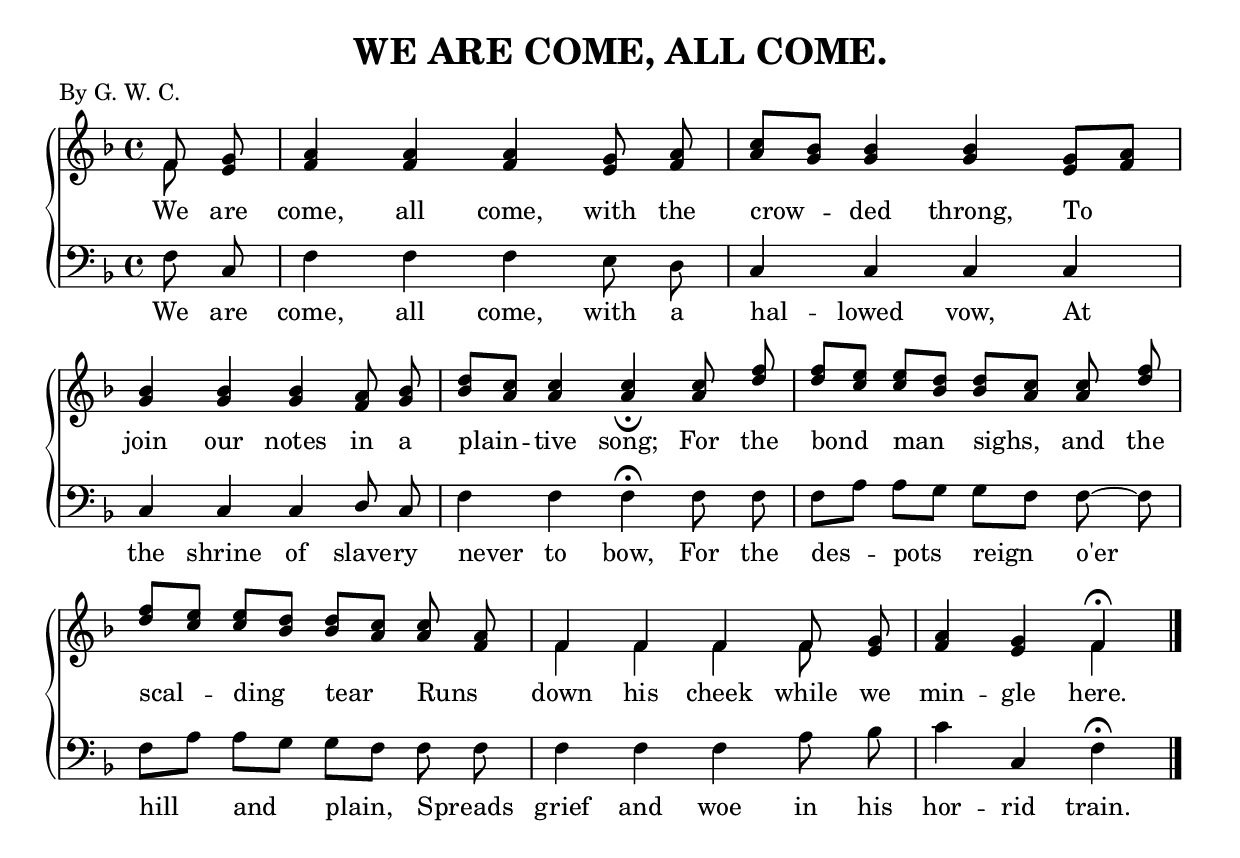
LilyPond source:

\version "2.10"
\include "english.ly"

\header {
  title = "WE ARE COME, ALL COME."
  poet = "By G. W. C."
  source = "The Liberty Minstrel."
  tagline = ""
}

verseOne = \lyricmode {
  We are  come, all come, with the  crow -- ded throng,
  To  join our notes in a  plain -- tive song;
  For the  bond man sighs, and the  scal -- ding tear
  Runs _ down his cheek while we   min -- gle here.
}

verseTwo = \lyricmode {
  We are  come, all come, with a  hal -- lowed vow,
  At  the shrine of slave -- ry  never to bow,
  For the  des -- pots reign o'er _ hill and plain,
  Spreads _ grief and woe in his   hor -- rid train.
}

treble =  \relative c' {
  \clef treble
  \time 4/4
  \key f \major
  \autoBeamOff
  \stemUp  
  \override Staff.TimeSignature #'style = #'()

  \partial 4 f8 <e g>8 |
      <f a>4 <f a> <f a> <e g>8 <f a> |
      <a c>8[ <g bf>] <g bf>4 <g bf> <e g>8[ <f a>8] |

  \break
  <g bf>4 <g bf> <g bf> <f a>8 <g bf> |
      <bf d>8[ <a c>] <a c>4 <a c>_\fermata <a c>8 <d f> |
      <d f>8[ <c e>] <c e>[ <bf d>] <bf d>[ <c a>] <c a> <d f> |

  \break
  <d f>8[ <c e>] <c e>[ <bf d>] <bf d>[ <a c>] <a c> <f a> |
      f4 f f f8 <e g> |
      <f a>4 <e g> f^\fermata \bar "|."
}

alto =  \relative c' {
  \clef treble
  \time 4/4
  \key f \major
  \autoBeamOff
  \stemDown  
  \override Staff.TimeSignature #'style = #'()

  \partial 4 f8 s8 | s1 | s1 |

  \break
  s1 | s1 | s1 |
  
  \break
  s1 | f4 f4 f4 f8 s8 | s4 s4 f4 \bar "|."
}


bass =  \relative c {
  \clef bass
  \time 4/4
  \key f \major
  \autoBeamOff
  \override Staff.TimeSignature #'style = #'()

  \partial 4 f8 c8 |
      f4 f f e8 d8 |
      c4 c c c |

  \break
  c4 c c \stemUp d8 \stemNeutral c |
      f4 f f^\fermata f8 f |
      f[ a] a[ g] g[ f] f ~ f |

  \break
  f8[ a] a[ g] g[ f] f f |
      f4 f f a8 bf8
      c4 c, f^\fermata \bar "|."
} 

\score { 
  \new ChoirStaff \with{systemStartDelimiter = #'SystemStartBrace }	
   <<
     \new Staff = "upper"  
             << 
     \new Voice = "treble" { \treble }
     \new Voice = "alto" { \alto }
             >> 
     \new Lyrics \lyricsto "treble" { \verseOne }
     \new Staff = "lower"  \new Voice = "bass" { \bass }
     \new Lyrics \lyricsto "treble" { \verseTwo }
   >>
   
   
\layout {
	indent=0
	\context { \Staff \override Rest #'style = #'classical }
	\context { \Score \remove "Bar_number_engraver" }
	\context { \Lyrics \override LyricSpace #'minimum-distance = #2 }	
	  }
	  
\midi { \context { \Score tempoWholesPerMinute = #(ly:make-moment 84 4 ) }}    
   }

